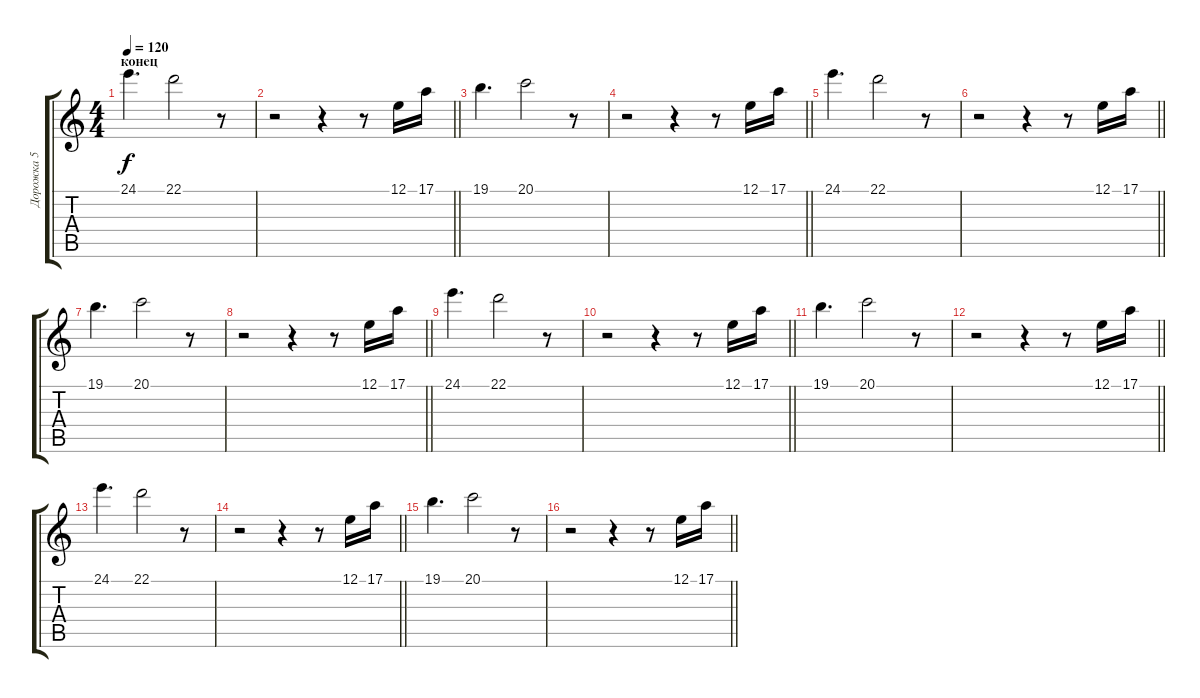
\track ("Дорожка 5" "Дорожка 5") {instrument electricgrandpiano}
\staff {score tabs}
\tuning (E4 B3 G3 D3 A2 E2) {hide}
\ts (4 4)
\section ("" "конец")
\tempo 120
\clef g2
\ks c
24.1.4{d dy f} 22.1.2 r.8 |
\barLineRight lightlight
r.2 r.4 r.8 12.1.16 17.1.16 |
19.1.4{d} 20.1.2 r.8 |
\barLineRight lightlight
r.2 r.4 r.8 12.1.16 17.1.16 |
24.1.4{d} 22.1.2 r.8 |
\barLineRight lightlight
r.2 r.4 r.8 12.1.16 17.1.16 |
19.1.4{d} 20.1.2 r.8 |
\barLineRight lightlight
r.2 r.4 r.8 12.1.16 17.1.16 |
24.1.4{d} 22.1.2 r.8 |
\barLineRight lightlight
r.2 r.4 r.8 12.1.16 17.1.16 |
19.1.4{d} 20.1.2 r.8 |
\barLineRight lightlight
r.2 r.4 r.8 12.1.16 17.1.16 |
24.1.4{d} 22.1.2 r.8 |
\barLineRight lightlight
r.2 r.4 r.8 12.1.16 17.1.16 |
19.1.4{d} 20.1.2 r.8 |
\barLineRight lightlight
r.2 r.4 r.8 12.1.16 17.1.16
